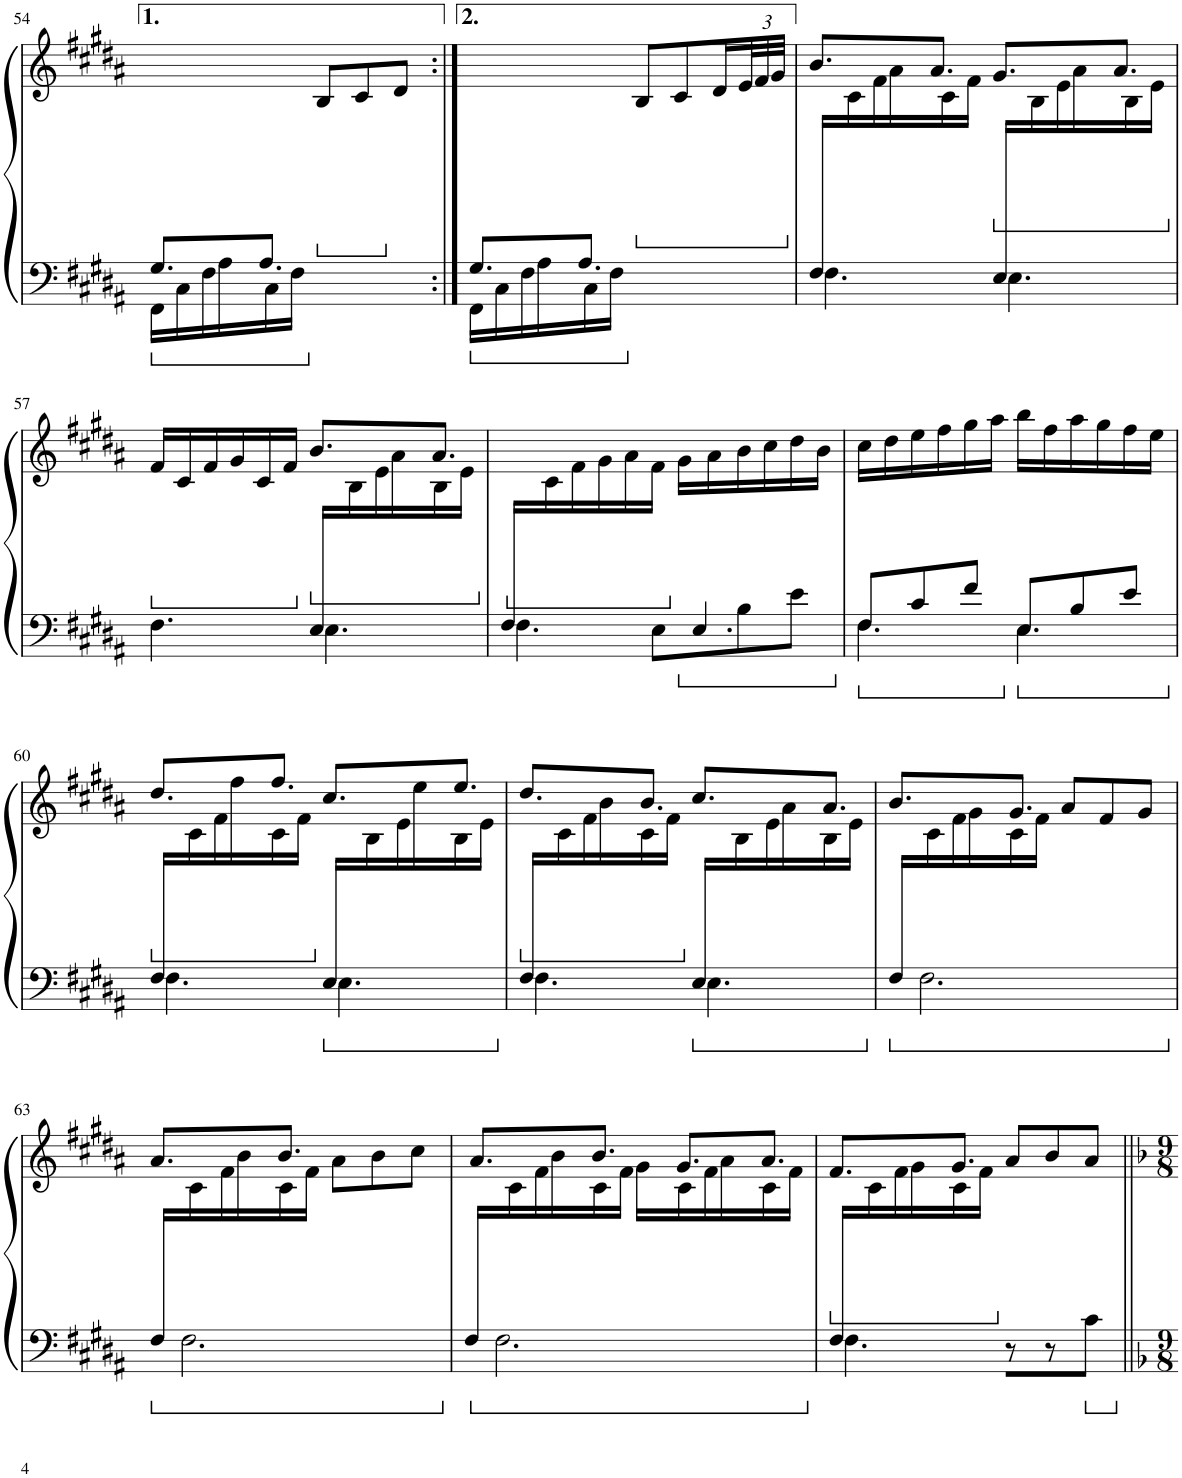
**kern	**kern
*part1	*part1
*staff2	*staff1
*I"Piano	*
*I'Pno.	*
!!LO:PB:g=z
*clefF4	*clefG2
*k[f#c#g#d#a#]	*k[f#c#g#d#a#]
*M6/8	*M6/8
=54	=54
*^	*
8.G#/L	16FF#\LL	4.ryy
.	16C#\	.
.	16F#\	.
8.A#/J	16A#\	.
.	16C#\	.
.	16F#\JJ	.
*	*	*ped
8ryy	8ryy	8B/L
4ryy	4ryy	8c#/
*	*	*Xped
.	.	8d#/J
=55:|!	=55:|!	=55:|!
8.G#/L	16FF#\LL	4.ryy
.	16C#\	.
.	16F#\	.
8.A#/J	16A#\	.
.	16C#\	.
.	16F#\JJ	.
*	*	*ped
8ryy	8ryy	8B/L
4ryy	4ryy	8c#/
.	.	16d#/L
*	*	*Xbrackettup
.	.	48e/L
.	.	48f#/
.	.	48g#/JJJ
=56	=56	=56
*	*	*Xped
*	*	*^
16F#/LL	4.F#\	8.b/L	16ryy
16ryy	.	.	16c#\
.	.	.	16f#\
.	.	8.a#/J	16a#\
.	.	.	16c#\
.	.	.	16f#\JJ
*	*	*ped	*
16E/LL	4.E\	8.g#/L	16ryy
4ryy	.	.	16B\
.	.	.	16e\
.	.	8.a#/J	16a#\
.	.	.	16B\
16ryy	.	.	16e\JJ
!!LO:LB:g=z	!!
=57	=57	=57	=57
*	*	*Xped	*
*	*	*ped	*
4.ryy	4.F#\	16f#/LL	4.ryy
.	.	16c#/	.
.	.	16f#/	.
.	.	16g#/	.
.	.	16c#/	.
.	.	16f#/JJ	.
*	*	*Xped	*
*	*	*ped	*
16E/LL	4.E\	8.b/L	16ryy
4ryy	.	.	16B\
.	.	.	16e\
.	.	8.a#/J	16a#\
.	.	.	16B\
16ryy	.	.	16e\JJ
*v	*v	*	*
*	*v	*v
=58	=58
*ped	*
*^	*
*	*^	*
*	*	*	*Xped
16F#/LL	4.F#\	4.ryy	16ryy
2ryy	.	.	16c#\
.	.	.	16f#\
.	.	.	16g#\
.	.	.	16a#\
.	.	.	16f#\JJ
*	*	*	*Xped
.	8E\L	4.E/	16g#\LL
.	.	.	16a#\
.	8B\	.	16b\
8.ryy	.	.	16cc#\
.	8e\J	.	16dd#\
.	.	.	16b\JJ
*	*v	*v	*
=59	=59	=59
8F#/L	4.F#\	16cc#\LL
.	.	16dd#\
8c#/	.	16ee\
.	.	16ff#\
8f#/J	.	16gg#\
.	.	16aa#\JJ
8E/L	4.E\	16bb\LL
.	.	16ff#\
8B/	.	16aa#\
.	.	16gg#\
8e/J	.	16ff#\
.	.	16ee\JJ
!!LO:LB:g=z
=60	=60	=60
*	*	*ped
*	*	*^
16F#/LL	4.F#\	8.dd#/L	16ryy
16ryy	.	.	16c#\
.	.	.	16f#\
.	.	8.ff#/J	16ff#\
.	.	.	16c#\
.	.	.	16f#\JJ
*	*	*Xped	*
16E/LL	4.E\	8.cc#/L	16ryy
4ryy	.	.	16B\
.	.	.	16e\
.	.	8.ee/J	16ee\
.	.	.	16B\
16ryy	.	.	16e\JJ
=61	=61	=61	=61
*	*	*ped	*
16F#/LL	4.F#\	8.dd#/L	16ryy
16ryy	.	.	16c#\
.	.	.	16f#\
.	.	8.b/J	16b\
.	.	.	16c#\
.	.	.	16f#\JJ
*	*	*Xped	*
16E/LL	4.E\	8.cc#/L	16ryy
4ryy	.	.	16B\
.	.	.	16e\
.	.	8.a#/J	16a#\
.	.	.	16B\
16ryy	.	.	16e\JJ
=62	=62	=62	=62
16F#/LL	2.F#\	8.b/L	16ryy
2ryy	.	.	16c#\
.	.	.	16f#\
.	.	8.g#/J	16g#\
.	.	.	16c#\
.	.	.	16f#\JJ
.	.	8a#/L	8ryy
.	.	8f#/	4ryy
8.ryy	.	.	.
.	.	8g#/J	.
!!LO:LB:g=z	!!
=63	=63	=63	=63
16F#/LL	2.F#\	8.a#/L	16ryy
2ryy	.	.	16c#\
.	.	.	16f#\
.	.	8.b/J	16b\
.	.	.	16c#\
.	.	.	16f#\JJ
.	.	8a#\L	8ryy
.	.	8b\	4ryy
8.ryy	.	.	.
.	.	8cc#\J	.
=64	=64	=64	=64
16F#/LL	2.F#\	8.a#/L	16ryy
2ryy	.	.	16c#\
.	.	.	16f#\
.	.	8.b/J	16b\
.	.	.	16c#\
.	.	.	16f#\JJ
.	.	8.g#/L	16g#\LL
.	.	.	16c#\
.	.	.	16f#\
8.ryy	.	8.a#/J	16a#\
.	.	.	16c#\
.	.	.	16f#\JJ
=65	=65	=65	=65
*	*	*ped	*
16F#/LL	4.F#\	8.f#/L	16ryy
2ryy	.	.	16c#\
.	.	.	16f#\
.	.	8.g#/J	16g#\
.	.	.	16c#\
.	.	.	16f#\JJ
*	*	*Xped	*
.	8r	8a#/L	8ryy
.	8r	8b/	4ryy
8.ryy	.	.	.
.	8c#\J	8a#/J	.
*v	*v	*	*
*	*v	*v
=||	=||
*-	*-
